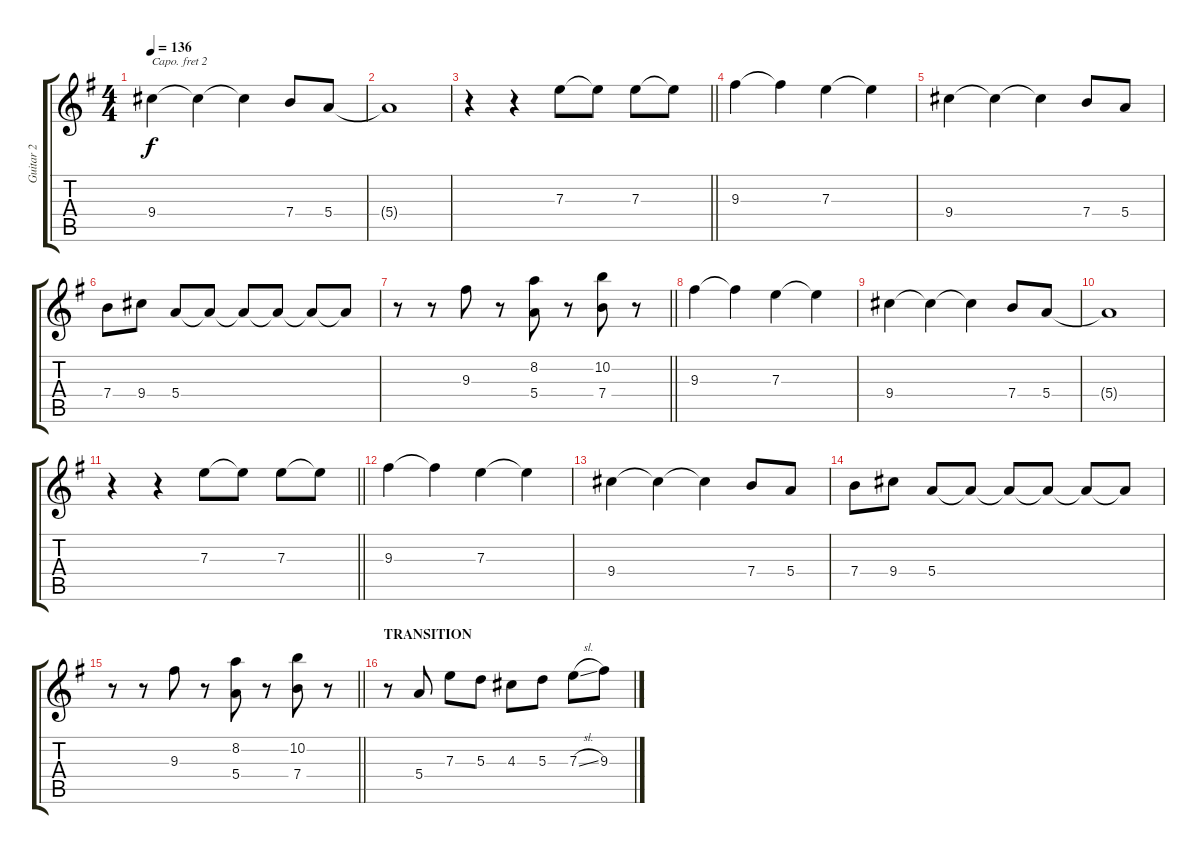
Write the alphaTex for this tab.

\track ("Guitar 2" "Guitar 2") {instrument acousticguitarnylon}
\staff {score tabs}
\capo 2
\tuning (E4 B3 G3 D3 A2 E2) {hide}
\ts (4 4)
\tempo 136
\clef g2
\ks g
9.4.4{dy f} 9.4{t}.4 9.4{t}.4 7.4.8 5.4.8 |
5.4{t}.1 |
\barLineRight lightlight
r.4 r.4 7.3.8 7.3{t}.8 7.3.8 7.3{t}.8 |
9.3.4 9.3{t}.4 7.3.4 7.3{t}.4 |
9.4.4 9.4{t}.4 9.4{t}.4 7.4.8 5.4.8 |
7.4.8 9.4.8 5.4.8 5.4{t}.8 5.4{t}.8 5.4{t}.8 5.4{t}.8 5.4{t}.8 |
\barLineRight lightlight
r.8 r.8 9.3.8 r.8 (8.2 5.4).8 r.8 (10.2 7.4).8 r.8 |
9.3.4 9.3{t}.4 7.3.4 7.3{t}.4 |
9.4.4 9.4{t}.4 9.4{t}.4 7.4.8 5.4.8 |
5.4{t}.1 |
\barLineRight lightlight
r.4 r.4 7.3.8 7.3{t}.8 7.3.8 7.3{t}.8 |
9.3.4 9.3{t}.4 7.3.4 7.3{t}.4 |
9.4.4 9.4{t}.4 9.4{t}.4 7.4.8 5.4.8 |
7.4.8 9.4.8 5.4.8 5.4{t}.8 5.4{t}.8 5.4{t}.8 5.4{t}.8 5.4{t}.8 |
\barLineRight lightlight
r.8 r.8 9.3.8 r.8 (8.2 5.4).8 r.8 (10.2 7.4).8 r.8 |
\section ("" "TRANSITION")
r.8 5.4.8 7.3.8 5.3.8 4.3.8 5.3.8 7.3{sl}.8 9.3.8
